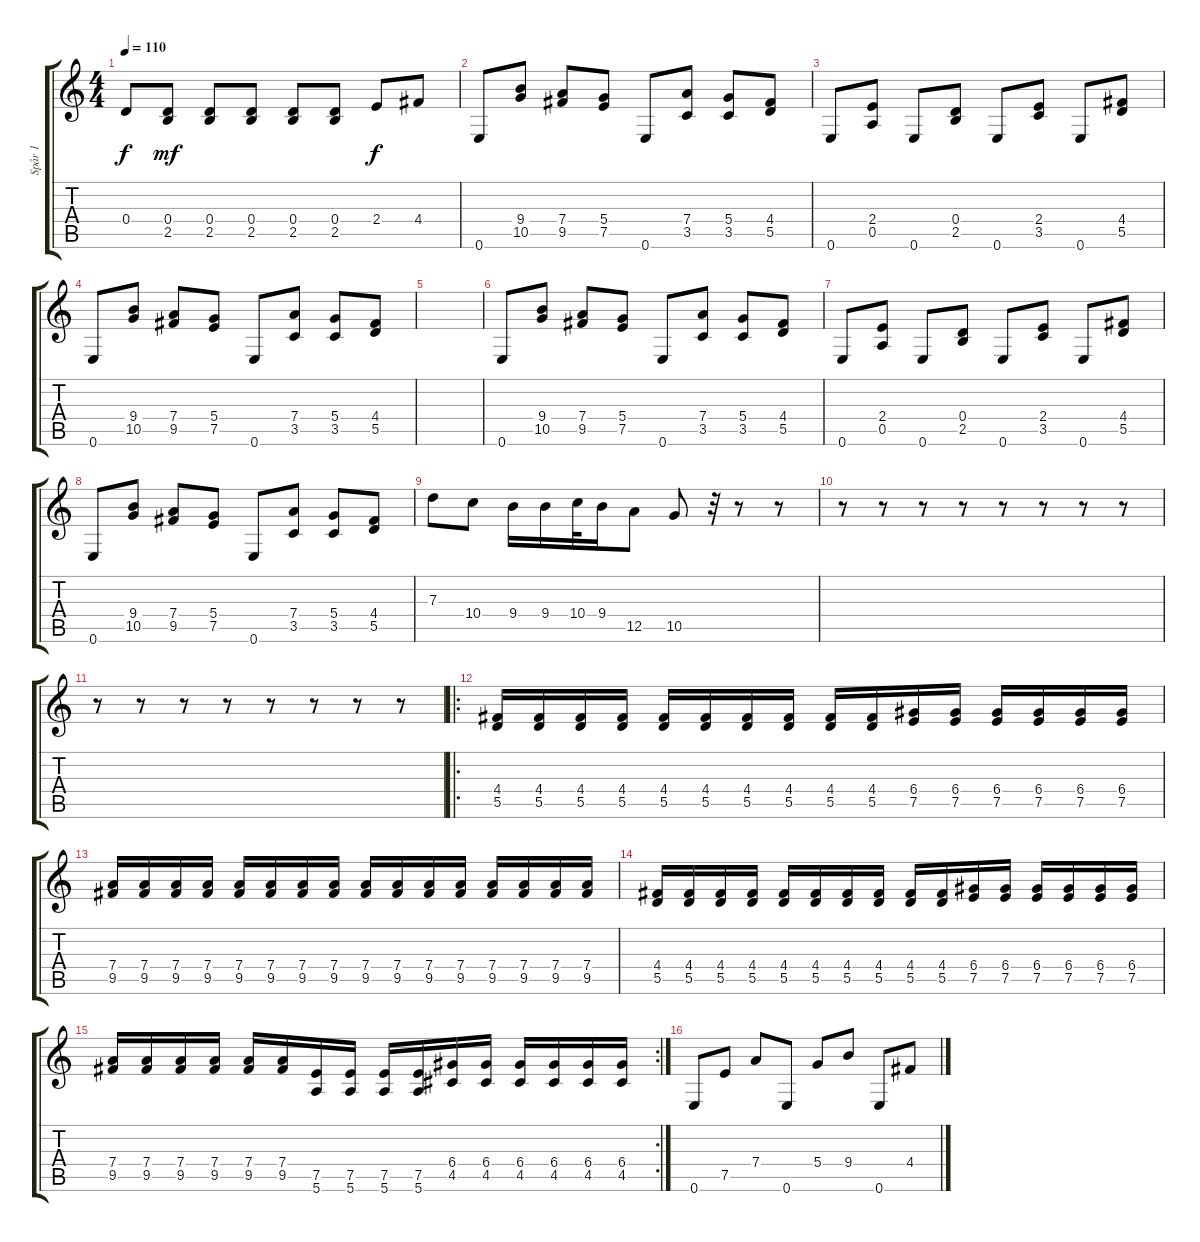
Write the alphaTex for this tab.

\track ("Spår 1" "Spår 1") {instrument overdrivenguitar}
\staff {score tabs}
\tuning (E4 B3 G3 D3 A2 E2) {hide}
\ts (4 4)
\tempo 110
\clef g2
\ks c
0.4.8{dy f} (0.4 2.5).8{dy mf} (0.4 2.5).8 (0.4 2.5).8 (0.4 2.5).8 (0.4 2.5).8 2.4.8{dy f} 4.4.8 |
0.6.8 (9.4 10.5).8 (7.4 9.5).8 (5.4 7.5).8 0.6.8 (7.4 3.5).8 (5.4 3.5).8 (4.4 5.5).8 |
0.6.8 (2.4 0.5).8 0.6.8 (0.4 2.5).8 0.6.8 (2.4 3.5).8 0.6.8 (4.4 5.5).8 |
0.6.8 (9.4 10.5).8 (7.4 9.5).8 (5.4 7.5).8 0.6.8 (7.4 3.5).8 (5.4 3.5).8 (4.4 5.5).8 |
|
0.6.8 (9.4 10.5).8 (7.4 9.5).8 (5.4 7.5).8 0.6.8 (7.4 3.5).8 (5.4 3.5).8 (4.4 5.5).8 |
0.6.8 (2.4 0.5).8 0.6.8 (0.4 2.5).8 0.6.8 (2.4 3.5).8 0.6.8 (4.4 5.5).8 |
0.6.8 (9.4 10.5).8 (7.4 9.5).8 (5.4 7.5).8 0.6.8 (7.4 3.5).8 (5.4 3.5).8 (4.4 5.5).8 |
7.3.8 10.4.8 9.4.16 9.4.16 10.4.32 9.4.16 12.5.8 10.5.8 r.32 r.8 r.8 |
r.8 r.8 r.8 r.8 r.8 r.8 r.8 r.8 |
r.8 r.8 r.8 r.8 r.8 r.8 r.8 r.8 |
\ro
(4.4 5.5).16 (4.4 5.5).16 (4.4 5.5).16 (4.4 5.5).16 (4.4 5.5).16 (4.4 5.5).16 (4.4 5.5).16 (4.4 5.5).16 (4.4 5.5).16 (4.4 5.5).16 (6.4 7.5).16 (6.4 7.5).16 (6.4 7.5).16 (6.4 7.5).16 (6.4 7.5).16 (6.4 7.5).16 |
(7.4 9.5).16 (7.4 9.5).16 (7.4 9.5).16 (7.4 9.5).16 (7.4 9.5).16 (7.4 9.5).16 (7.4 9.5).16 (7.4 9.5).16 (7.4 9.5).16 (7.4 9.5).16 (7.4 9.5).16 (7.4 9.5).16 (7.4 9.5).16 (7.4 9.5).16 (7.4 9.5).16 (7.4 9.5).16 |
(4.4 5.5).16 (4.4 5.5).16 (4.4 5.5).16 (4.4 5.5).16 (4.4 5.5).16 (4.4 5.5).16 (4.4 5.5).16 (4.4 5.5).16 (4.4 5.5).16 (4.4 5.5).16 (6.4 7.5).16 (6.4 7.5).16 (6.4 7.5).16 (6.4 7.5).16 (6.4 7.5).16 (6.4 7.5).16 |
\rc 2
(7.4 9.5).16 (7.4 9.5).16 (7.4 9.5).16 (7.4 9.5).16 (7.4 9.5).16 (7.4 9.5).16 (7.5 5.6).16 (7.5 5.6).16 (7.5 5.6).16 (7.5 5.6).16 (6.4 4.5).16 (6.4 4.5).16 (6.4 4.5).16 (6.4 4.5).16 (6.4 4.5).16 (6.4 4.5).16 |
0.6.8 7.5.8 7.4.8 0.6.8 5.4.8 9.4.8 0.6.8 4.4.8
